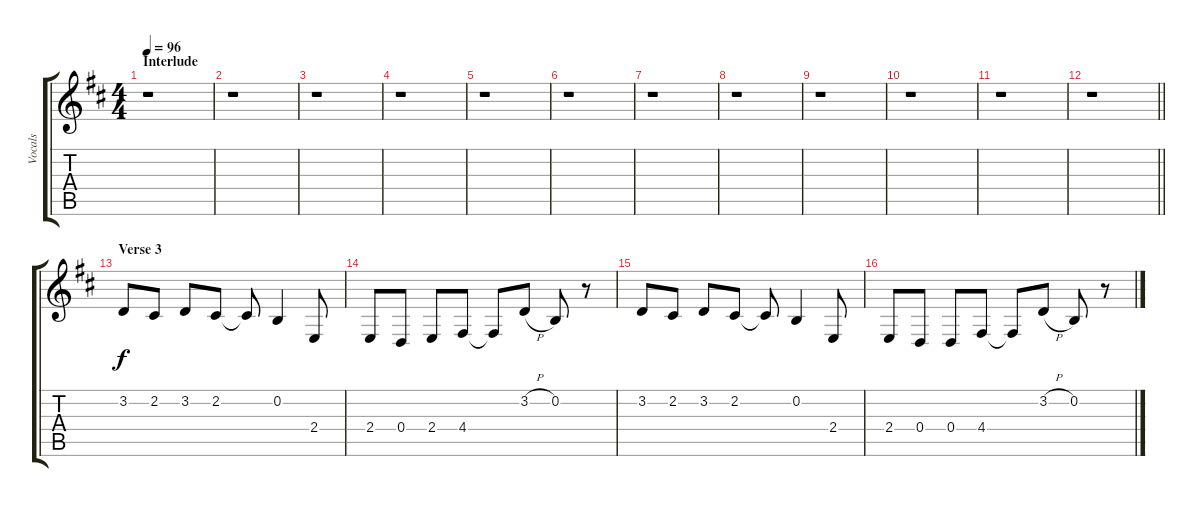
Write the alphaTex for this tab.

\track ("Vocals" "Vocals") {instrument altosax}
\staff {score tabs}
\tuning (E4 B3 G3 D3 A2 E2) {hide}
\ts (4 4)
\section ("" "Interlude")
\tempo 96
\clef g2
\ks d
r.1{dy f} |
r.1 |
r.1 |
r.1 |
r.1 |
r.1 |
r.1 |
r.1 |
r.1 |
r.1 |
r.1 |
\barLineRight lightlight
r.1 |
\section ("" "Verse 3")
3.2.8 2.2.8 3.2.8 2.2.8 2.2{t}.8 0.2.4 2.4.8 |
2.4.8 0.4.8 2.4.8 4.4.8 4.4{t}.8 3.2{h}.8 0.2.8 r.8 |
3.2.8 2.2.8 3.2.8 2.2.8 2.2{t}.8 0.2.4 2.4.8 |
2.4.8 0.4.8 0.4.8 4.4.8 4.4{t}.8 3.2{h}.8 0.2.8 r.8
